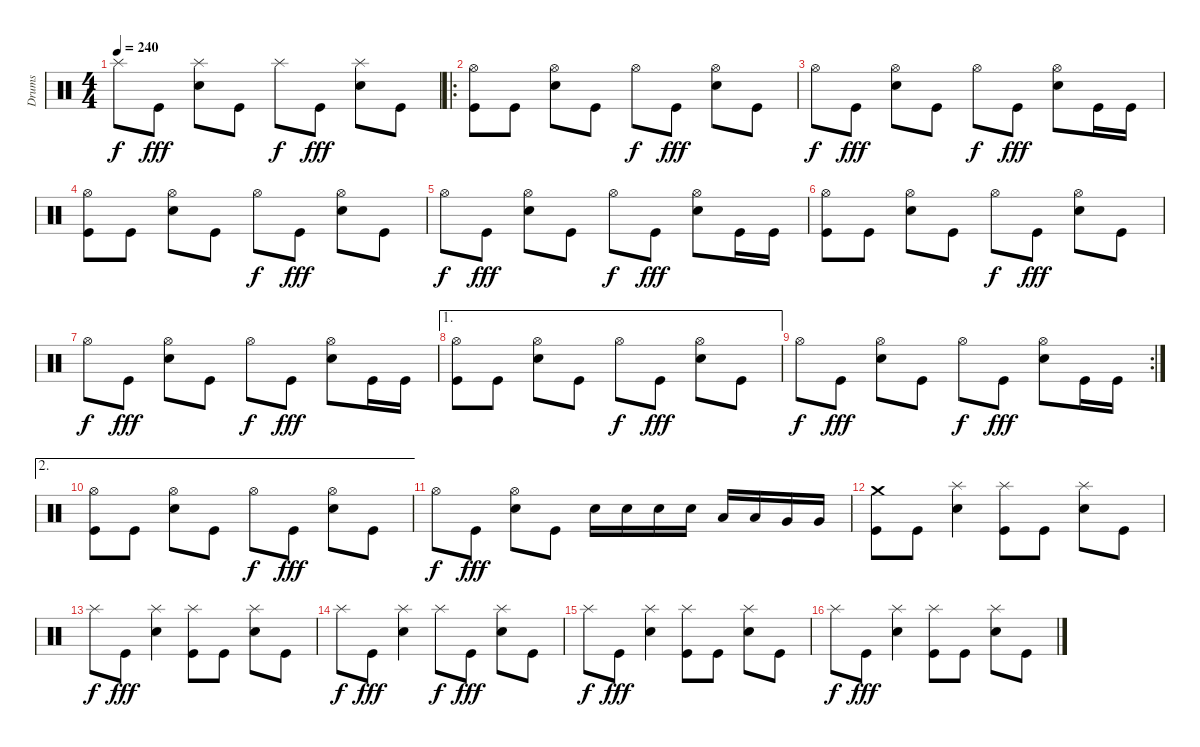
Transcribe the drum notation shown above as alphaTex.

\track ("Drums" "Drums") {instrument percussion}
\staff {score}
\articulation defaults
\ts (4 4)
\tempo 240
\clef neutral
\ks c "Splash (hit)".8{dy f} "Kick (hit)".8{dy fff}
("Electric Snare (hit)" "Splash (hit)").8 "Kick (hit)".8 "Splash (hit)".8{dy f} "Kick (hit)".8{dy fff} ("Electric Snare (hit)" "Splash (hit)").8 "Kick (hit)".8 |
\ro
("Kick (hit)" "Hi-Hat (open)").8 "Kick (hit)".8 ("Electric Snare (hit)" "Hi-Hat (open)").8 "Kick (hit)".8 "Hi-Hat (open)".8{dy f} "Kick (hit)".8{dy fff} ("Electric Snare (hit)" "Hi-Hat (open)").8 "Kick (hit)".8 |
"Hi-Hat (open)".8{dy f} "Kick (hit)".8{dy fff} ("Electric Snare (hit)" "Hi-Hat (open)").8 "Kick (hit)".8 "Hi-Hat (open)".8{dy f} "Kick (hit)".8{dy fff} ("Electric Snare (hit)" "Hi-Hat (open)").8 "Kick (hit)".16 "Kick (hit)".16 |
("Kick (hit)" "Hi-Hat (open)").8 "Kick (hit)".8 ("Electric Snare (hit)" "Hi-Hat (open)").8 "Kick (hit)".8 "Hi-Hat (open)".8{dy f} "Kick (hit)".8{dy fff} ("Electric Snare (hit)" "Hi-Hat (open)").8 "Kick (hit)".8 |
"Hi-Hat (open)".8{dy f} "Kick (hit)".8{dy fff} ("Electric Snare (hit)" "Hi-Hat (open)").8 "Kick (hit)".8 "Hi-Hat (open)".8{dy f} "Kick (hit)".8{dy fff} ("Electric Snare (hit)" "Hi-Hat (open)").8 "Kick (hit)".16 "Kick (hit)".16 |
("Kick (hit)" "Hi-Hat (open)").8 "Kick (hit)".8 ("Electric Snare (hit)" "Hi-Hat (open)").8 "Kick (hit)".8 "Hi-Hat (open)".8{dy f} "Kick (hit)".8{dy fff} ("Electric Snare (hit)" "Hi-Hat (open)").8 "Kick (hit)".8 |
"Hi-Hat (open)".8{dy f} "Kick (hit)".8{dy fff} ("Electric Snare (hit)" "Hi-Hat (open)").8 "Kick (hit)".8 "Hi-Hat (open)".8{dy f} "Kick (hit)".8{dy fff} ("Electric Snare (hit)" "Hi-Hat (open)").8 "Kick (hit)".16 "Kick (hit)".16 |
\ae 1
("Kick (hit)" "Hi-Hat (open)").8 "Kick (hit)".8 ("Electric Snare (hit)" "Hi-Hat (open)").8 "Kick (hit)".8 "Hi-Hat (open)".8{dy f} "Kick (hit)".8{dy fff} ("Electric Snare (hit)" "Hi-Hat (open)").8 "Kick (hit)".8 |
\rc 2 "Hi-Hat (open)".8{dy f} "Kick (hit)".8{dy fff}
("Electric Snare (hit)" "Hi-Hat (open)").8 "Kick (hit)".8 "Hi-Hat (open)".8{dy f} "Kick (hit)".8{dy fff} ("Electric Snare (hit)" "Hi-Hat (open)").8 "Kick (hit)".16 "Kick (hit)".16 |
\ae 2
("Kick (hit)" "Hi-Hat (open)").8 "Kick (hit)".8 ("Electric Snare (hit)" "Hi-Hat (open)").8 "Kick (hit)".8 "Hi-Hat (open)".8{dy f} "Kick (hit)".8{dy fff} ("Electric Snare (hit)" "Hi-Hat (open)").8 "Kick (hit)".8 |
"Hi-Hat (open)".8{dy f} "Kick (hit)".8{dy fff} ("Electric Snare (hit)" "Hi-Hat (open)").8 "Kick (hit)".8 "Electric Snare (hit)".16 "Electric Snare (hit)".16 "Electric Snare (hit)".16 "Electric Snare (hit)".16 "Low Tom (hit)".16 "Low Tom (hit)".16 "Very Low Tom (hit)".16 "Very Low Tom (hit)".16 |
("Kick (hit)" "Crash medium (hit)").8 "Kick (hit)".8 ("Electric Snare (hit)" "Splash (hit)").4 ("Kick (hit)" "Splash (hit)").8 "Kick (hit)".8 ("Electric Snare (hit)" "Splash (hit)").8 "Kick (hit)".8 |
"Splash (hit)".8{dy f} "Kick (hit)".8{dy fff} ("Electric Snare (hit)" "Splash (hit)").4 ("Kick (hit)" "Splash (hit)").8 "Kick (hit)".8 ("Electric Snare (hit)" "Splash (hit)").8 "Kick (hit)".8 |
"Splash (hit)".8{dy f} "Kick (hit)".8{dy fff} ("Electric Snare (hit)" "Splash (hit)").4 "Splash (hit)".8{dy f} "Kick (hit)".8{dy fff} ("Electric Snare (hit)" "Splash (hit)").8 "Kick (hit)".8 |
"Splash (hit)".8{dy f} "Kick (hit)".8{dy fff} ("Electric Snare (hit)" "Splash (hit)").4 ("Kick (hit)" "Splash (hit)").8 "Kick (hit)".8 ("Electric Snare (hit)" "Splash (hit)").8 "Kick (hit)".8 |
"Splash (hit)".8{dy f} "Kick (hit)".8{dy fff} ("Electric Snare (hit)" "Splash (hit)").4 ("Kick (hit)" "Splash (hit)").8 "Kick (hit)".8 ("Electric Snare (hit)" "Splash (hit)").8 "Kick (hit)".8
